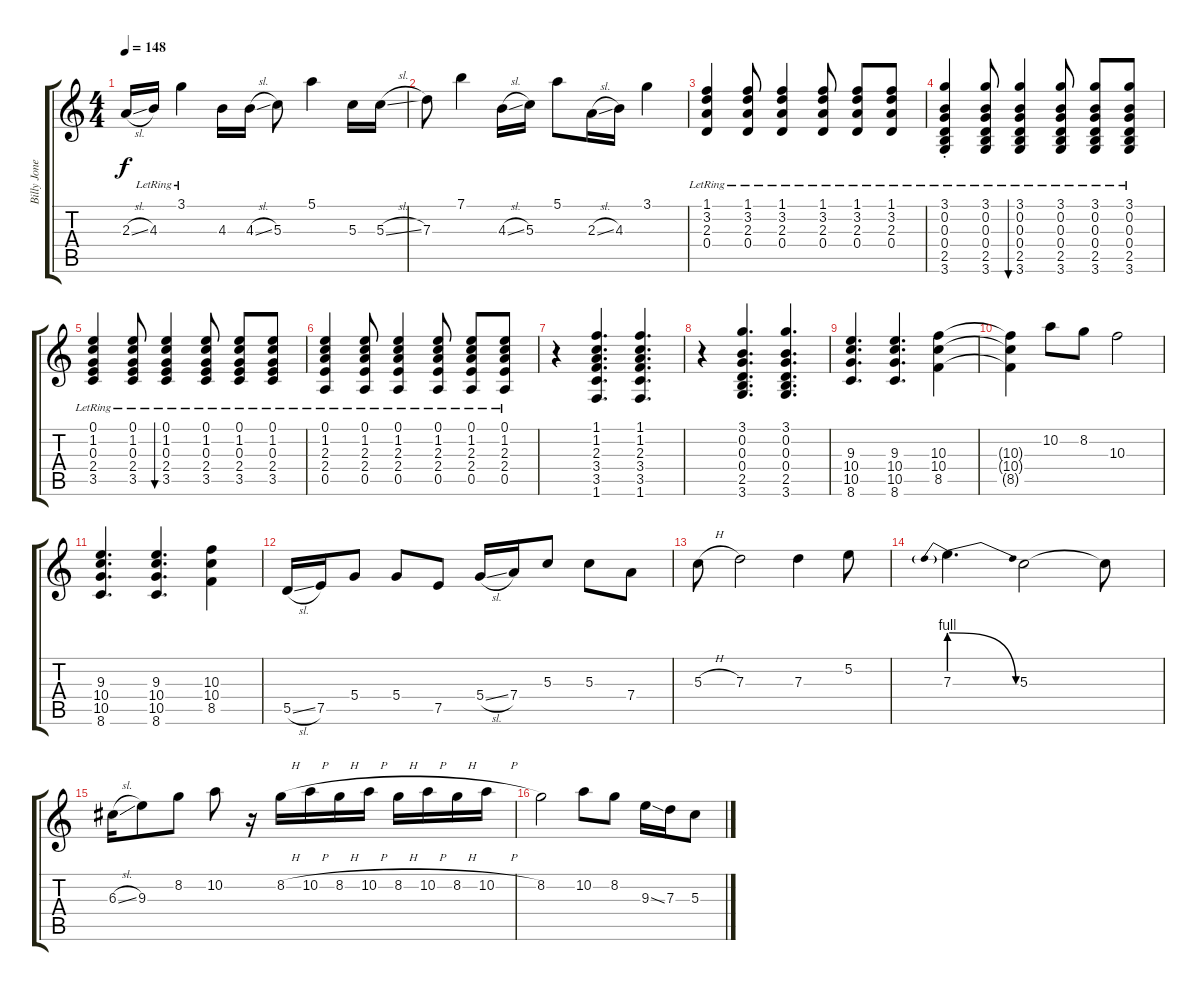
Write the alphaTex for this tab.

\track ("Billy Jones Guitar" "Billy Jone") {instrument electricguitarclean}
\staff {score tabs}
\tuning (E4 B3 G3 D3 A2 E2) {hide}
\ts (4 4)
\tempo 148
\clef g2
\ks c
2.3{sl}.16{dy f volume 14 balance 8 instrument overdrivenguitar} 4.3{lr}.16 3.1{lr}.4 4.3.16 4.3{sl}.16 5.3.8 5.1.4 5.3.16 5.3{sl}.16 |
7.3.8 7.1.4 4.3{sl}.16 5.3.16 5.1.8 2.3{sl}.16 4.3.16 3.1.4 |
(1.1{lr} 3.2 2.3{lr} 0.4{lr}).4{volume 7 balance 0 instrument electricguitarclean} (1.1{lr} 3.2{lr} 2.3{lr} 0.4{lr}).8 (1.1{lr} 3.2{lr} 2.3{lr} 0.4{lr}).4 (1.1{lr} 3.2{lr} 2.3{lr} 0.4{lr}).8 (1.1{lr} 3.2{lr} 2.3{lr} 0.4{lr}).8 (1.1{lr} 3.2{lr} 2.3{lr} 0.4{lr}).8 |
(3.1{lr} 0.2{lr} 0.3{st lr} 0.4{lr} 2.5{lr} 3.6).4 (3.1{lr} 0.2{lr} 0.3{lr} 0.4{lr} 2.5{lr} 3.6).8 (3.1{lr} 0.2{lr} 0.3{lr} 0.4{lr} 2.5{lr} 3.6).4{bu 60} (3.1{lr} 0.2{lr} 0.3{lr} 0.4{lr} 2.5{lr} 3.6).8 (3.1{lr} 0.2{lr} 0.3{lr} 0.4{lr} 2.5{lr} 3.6).8 (3.1 0.2 0.3 0.4 2.5 3.6{lr}).8 |
(0.1{lr} 1.2{lr} 0.3{lr} 2.4{lr} 3.5{lr}).4 (0.1{lr} 1.2{lr} 0.3{lr} 2.4{lr} 3.5{lr}).8 (0.1{lr} 1.2{lr} 0.3{lr} 2.4{lr} 3.5{lr}).4{bu 60} (0.1{lr} 1.2{lr} 0.3{lr} 2.4{lr} 3.5{lr}).8 (0.1{lr} 1.2{lr} 0.3{lr} 2.4{lr} 3.5{lr}).8 (0.1{lr} 1.2{lr} 0.3{lr} 2.4{lr} 3.5{lr}).8 |
(0.1{lr} 1.2{lr} 2.3{lr} 2.4{lr} 0.5{lr}).4 (0.1{lr} 1.2{lr} 2.3{lr} 2.4{lr} 0.5{lr}).8 (0.1{lr} 1.2{lr} 2.3{lr} 2.4{lr} 0.5{lr}).4 (0.1{lr} 1.2{lr} 2.3{lr} 2.4{lr} 0.5{lr}).8 (0.1{lr} 1.2{lr} 2.3{lr} 2.4{lr} 0.5{lr}).8 (0.1{lr} 1.2{lr} 2.3{lr} 2.4{lr} 0.5{lr}).8 |
r.4 (1.1 1.2 2.3 3.4 3.5 1.6).4{d volume 11} (1.1 1.2 2.3 3.4 3.5 1.6).4{d} |
r.4 (3.1 0.2 0.3 0.4 2.5 3.6).4{d} (3.1 0.2 0.3 0.4 2.5 3.6).4{d} |
(9.3 10.4 10.5 8.6).4{d} (9.3 10.4 10.5 8.6).4{d} (10.3 10.4 8.5).4 |
(10.3{t} 10.4{t} 8.5{t}).4 10.2.8{volume 14 balance 0 instrument overdrivenguitar} 8.2.8 10.3.2 |
(9.3 10.4 10.5 8.6).4{d volume 8 balance 0 instrument electricguitarclean} (9.3 10.4 10.5 8.6).4{d} (10.3 10.4 8.5).4 |
5.5{sl}.16{volume 16 balance 8 instrument overdrivenguitar} 7.5.16 5.4.8 5.4.8 7.5.8 5.4{sl}.16 7.4.16 5.3.8 5.3.8 7.4.8 |
5.3{h}.8 7.3.2 7.3.4 5.2.8 |
7.3{be (prebendrelease 0 4 60 0)}.4{d} 5.3.2 5.3{t}.8 |
6.3{sl}.16 9.3.8 8.2.8 10.2.8 r.16 8.2{h}.16 10.2{h}.16 8.2{h}.16 10.2{h}.16 8.2{h}.16 10.2{h}.16 8.2{h}.16 10.2{h}.16 |
8.2.2 10.2.8 8.2.8 9.3{ss}.16 7.3.16 5.3.8
